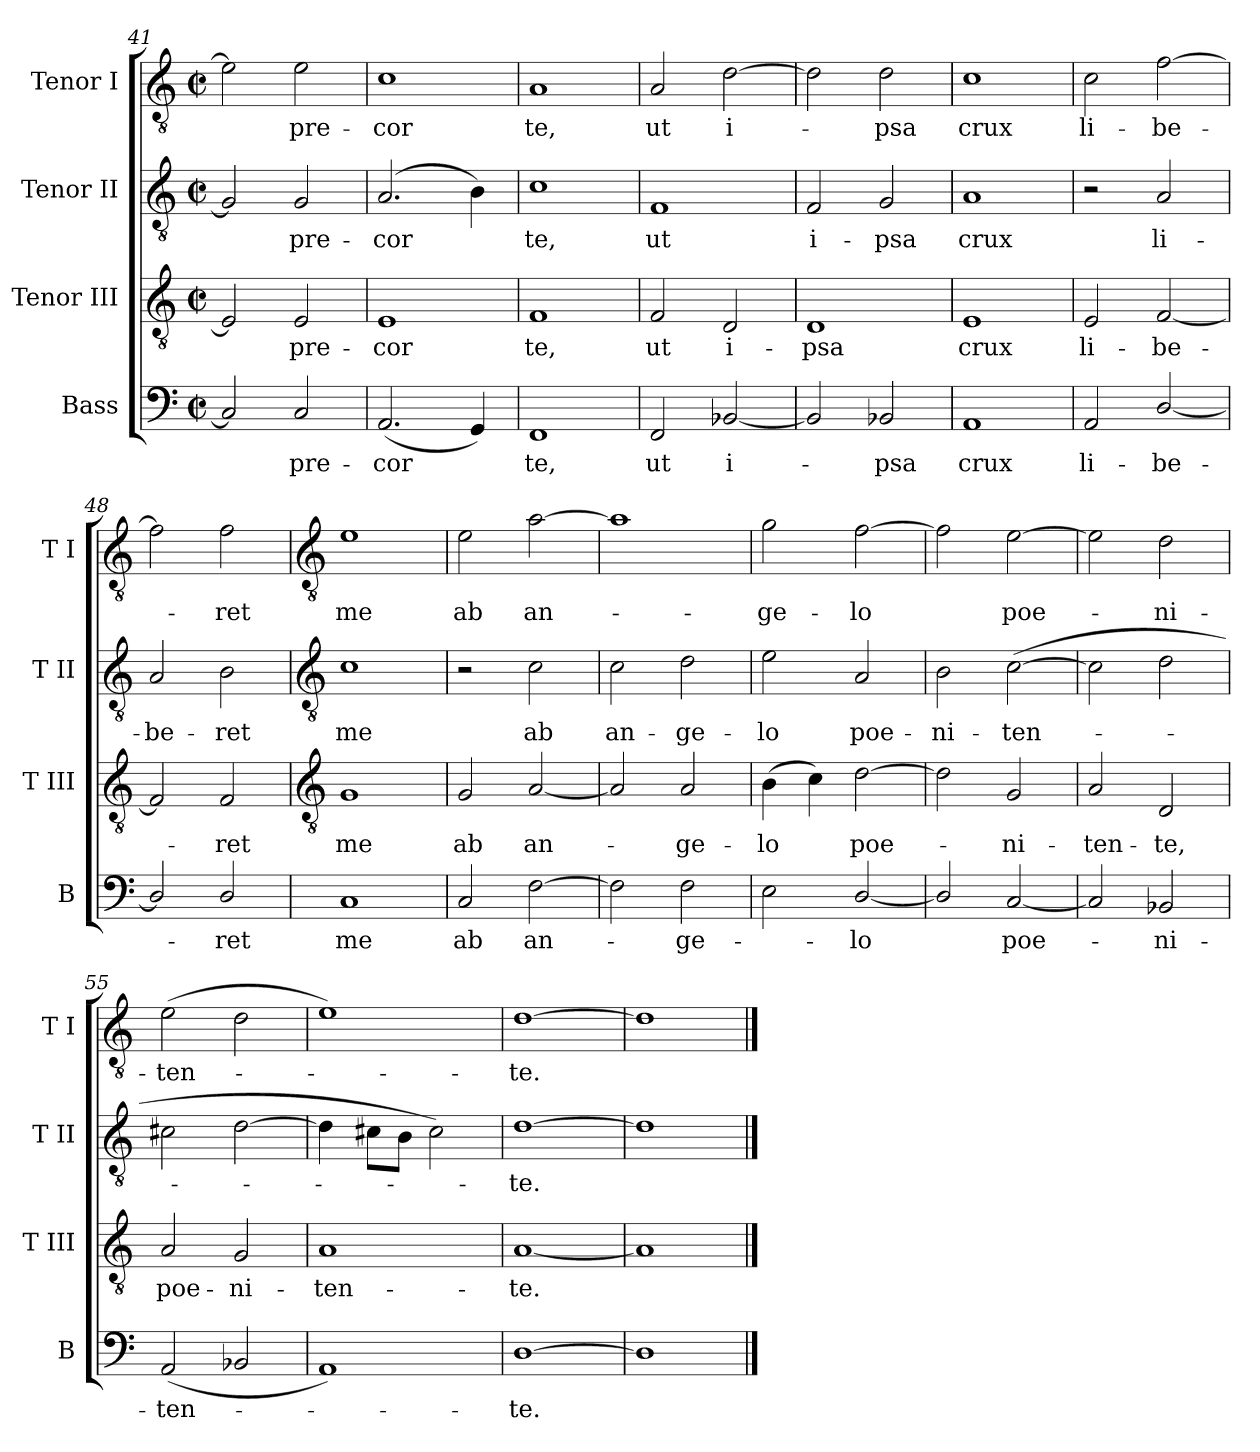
**kern	**text	**kern	**text	**kern	**text	**kern	**text
*part4	*part4	*part3	*part3	*part2	*part2	*part1	*part1
*staff4	*staff4	*staff3	*staff3	*staff2	*staff2	*staff1	*staff1
*I"Bass	*	*I"Tenor III	*	*I"Tenor II	*	*I"Tenor I	*
*I'B	*	*I'T III	*	*I'T II	*	*I'T I	*
*clefF4	*	*clefGv2	*	*clefGv2	*	*clefGv2	*
*k[]	*	*k[]	*	*k[]	*	*k[]	*
*C:	*	*C:	*	*C:	*	*C:	*
*M2/2	*	*M2/2	*	*M2/2	*	*M2/2	*
*met(c|)	*	*met(c|)	*	*met(c|)	*	*met(c|)	*
=41	=41	=41	=41	=41	=41	=41	=41
2C]	.	2E]	.	2G]	.	2e]	.
!	!LO:LY:b	!	!LO:LY:b	!	!LO:LY:b	!	!LO:LY:b
2C	pre-	2E	pre-	2G	pre-	2e	pre-
=42	=42	=42	=42	=42	=42	=42	=42
!	!LO:LY:b	!	!LO:LY:b	!	!LO:LY:b	!	!LO:LY:b
(<2.AA	-cor	1E	-cor	(<2.A	-cor	1c	-cor
4GG)	.	.	.	4B)	.	.	.
=43	=43	=43	=43	=43	=43	=43	=43
!	!LO:LY:b	!	!LO:LY:b	!	!LO:LY:b	!	!LO:LY:b
1FF	te,	1F	te,	1c	te,	1A	te,
=44	=44	=44	=44	=44	=44	=44	=44
!	!LO:LY:b	!	!LO:LY:b	!	!LO:LY:b	!	!LO:LY:b
2FF	ut	2F	ut	1F	ut	2A	ut
!	!LO:LY:b	!	!LO:LY:b	!	!	!	!LO:LY:b
[2BB-X	i-	2D	i-	.	.	[2d	i-
=45	=45	=45	=45	=45	=45	=45	=45
!	!	!	!LO:LY:b	!	!LO:LY:b	!	!
2BB-]	.	1D	-psa	2F	i-	2d]	.
!	!LO:LY:b	!	!	!	!LO:LY:b	!	!LO:LY:b
2BB-	psa	.	.	2G	-psa	2d	psa
=46	=46	=46	=46	=46	=46	=46	=46
!	!LO:LY:b	!	!LO:LY:b	!	!LO:LY:b	!	!LO:LY:b
1AA	crux	1E	crux	1A	crux	1c	crux
=47	=47	=47	=47	=47	=47	=47	=47
!	!LO:LY:b	!	!LO:LY:b	!	!	!	!LO:LY:b
2AA	li-	2E	li-	2r	.	2c	li-
!	!LO:LY:b	!	!LO:LY:b	!	!LO:LY:b	!	!LO:LY:b
[2D/	-be-	[2F	-be-	2A	li-	[2f	-be-
=48	=48	=48	=48	=48	=48	=48	=48
!	!	!	!	!	!LO:LY:b	!	!
2D/]	.	2F]	.	2A	-be-	2f]	.
!	!LO:LY:b	!	!LO:LY:b	!	!LO:LY:b	!	!LO:LY:b
2D/	ret	2F	ret	2B	-ret	2f	ret
!!LO:LB:g=z
=49	=49	=49	=49	=49	=49	=49	=49
*	*	*clefGv2	*	*clefGv2	*	*clefGv2	*
!	!LO:LY:b	!	!LO:LY:b	!	!LO:LY:b	!	!LO:LY:b
1C	me	1G	me	1c	me	1e	me
=50	=50	=50	=50	=50	=50	=50	=50
!	!LO:LY:b	!	!LO:LY:b	!	!	!	!LO:LY:b
2C	ab	2G	ab	2r	.	2e	ab
!	!LO:LY:b	!	!LO:LY:b	!	!LO:LY:b	!	!LO:LY:b
[2F	an-	[2A	an-	2c	ab	[2a	an-
=51	=51	=51	=51	=51	=51	=51	=51
!	!	!	!	!	!LO:LY:b	!	!
2F]	.	2A]	.	2c	an-	1a]	.
!	!LO:LY:b	!	!LO:LY:b	!	!LO:LY:b	!	!
2F	ge-	2A	ge-	2d	-ge-	.	.
=52	=52	=52	=52	=52	=52	=52	=52
!	!	!	!LO:LY:b	!	!LO:LY:b	!	!LO:LY:b
2E	.	(>4B	-lo	2e	-lo	2g	ge-
.	.	4c)	.	.	.	.	.
!	!LO:LY:b	!	!LO:LY:b	!	!LO:LY:b	!	!LO:LY:b
[2D/	lo	[2d	poe-	2A	poe-	[2f	-lo
=53	=53	=53	=53	=53	=53	=53	=53
!	!	!	!	!	!LO:LY:b	!	!
2D/]	.	2d]	.	2B	-ni-	2f]	.
!	!LO:LY:b	!	!LO:LY:b	!	!LO:LY:b	!	!LO:LY:b
[2C	poe-	2G	ni-	(>[2c	-ten-	[2e	poe-
=54	=54	=54	=54	=54	=54	=54	=54
!	!	!	!LO:LY:b	!	!	!	!
2C]	.	2A	-ten-	2c]	.	2e]	.
!	!LO:LY:b	!	!LO:LY:b	!	!	!	!LO:LY:b
2BB-X	ni-	2D	-te,	2d	.	2d	ni-
=55	=55	=55	=55	=55	=55	=55	=55
!	!LO:LY:b	!	!LO:LY:b	!	!	!	!LO:LY:b
(<2AA	-ten-	2A	poe-	2c#X	.	(>2e	-ten-
!	!	!	!LO:LY:b	!	!	!	!
2BB-X	.	2G	-ni-	[2d	.	2d	.
=56	=56	=56	=56	=56	=56	=56	=56
!	!	!	!LO:LY:b	!	!	!	!
1AA)	.	1A	-ten-	4d]	.	1e)	.
.	.	.	.	8c#XL	.	.	.
.	.	.	.	8BJ	.	.	.
.	.	.	.	2c#)	.	.	.
=57	=57	=57	=57	=57	=57	=57	=57
!	!LO:LY:b	!	!LO:LY:b	!	!LO:LY:b	!	!LO:LY:b
[1D	te.	[1A	-te.	[1d	te.	[1d	te.
=58	=58	=58	=58	=58	=58	=58	=58
1D]	.	1A]	.	1d]	.	1d]	.
==	==	==	==	==	==	==	==
*-	*-	*-	*-	*-	*-	*-	*-
